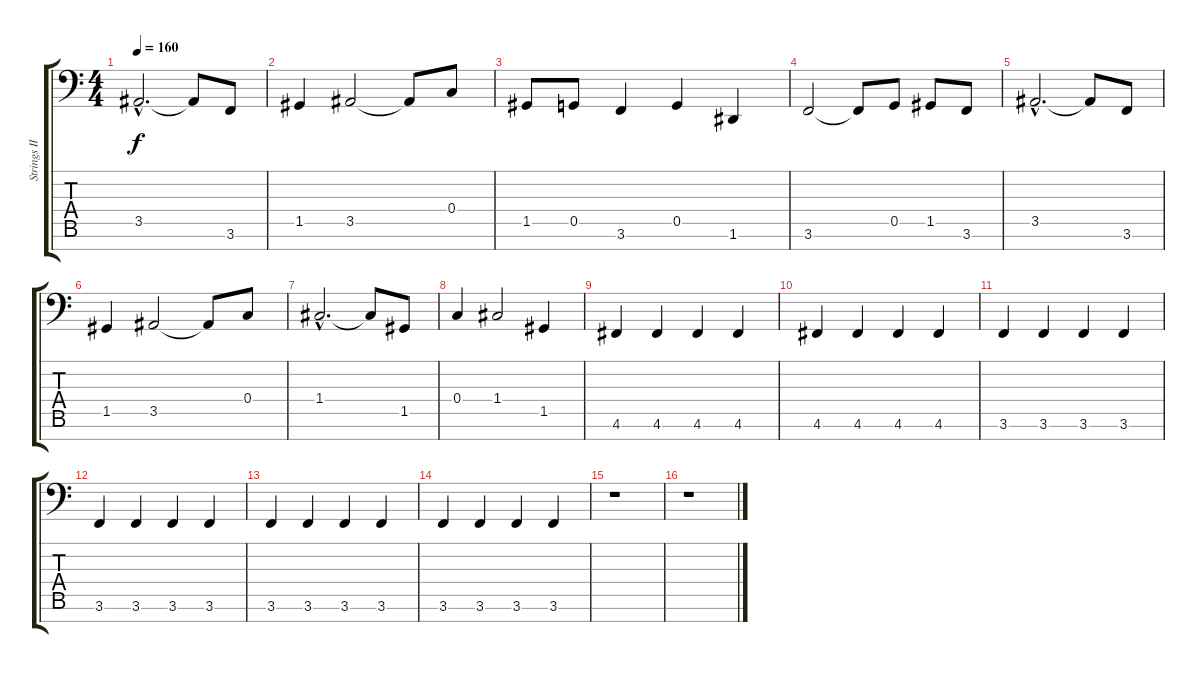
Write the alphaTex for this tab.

\track ("Strings II" "Strings II") {instrument stringensemble1}
\staff {score tabs}
\tuning (D4 A3 F3 C3 G2 D2 A1) {hide}
\ts (4 4)
\tempo 160
\clef f4
\ks c
3.5{hac}.2{d dy f} 3.5{t}.8 3.6.8 |
1.5.4 3.5.2 3.5{t}.8 0.4.8 |
1.5.8 0.5.8 3.6.4 0.5.4 1.6.4 |
3.6.2 3.6{t}.8 0.5.8 1.5.8 3.6.8 |
3.5{hac}.2{d} 3.5{t}.8 3.6.8 |
1.5.4 3.5.2 3.5{t}.8 0.4.8 |
1.4{hac}.2{d} 1.4{t}.8 1.5.8 |
0.4.4 1.4.2 1.5.4 |
4.6.4 4.6.4 4.6.4 4.6.4 |
4.6.4 4.6.4 4.6.4 4.6.4 |
3.6.4 3.6.4 3.6.4 3.6.4 |
3.6.4 3.6.4 3.6.4 3.6.4 |
3.6.4 3.6.4 3.6.4 3.6.4 |
3.6.4 3.6.4 3.6.4 3.6.4 |
r.1 |
r.1
